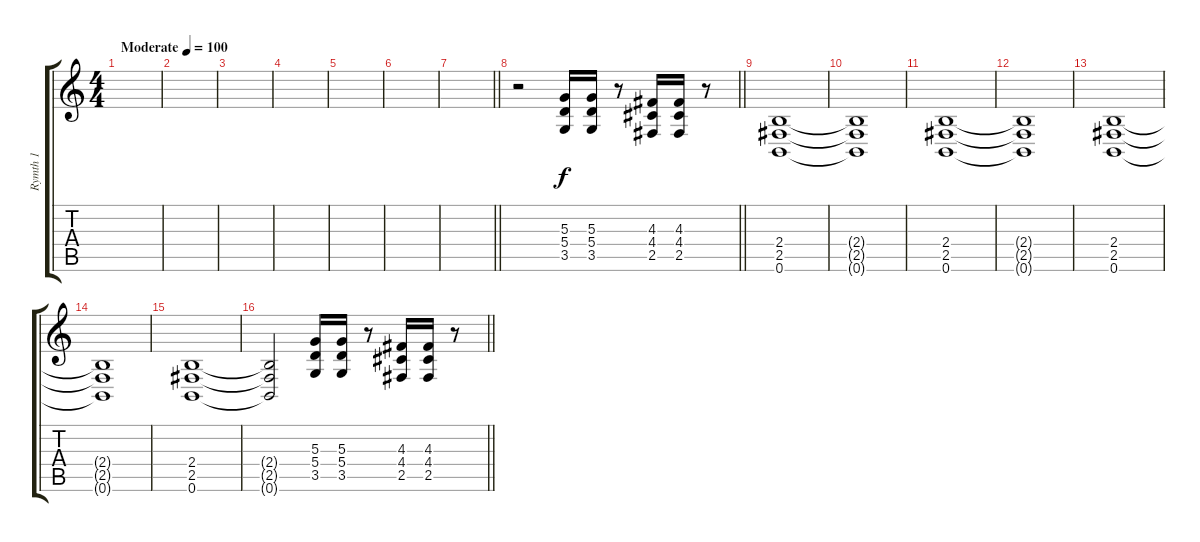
\track ("Rymth 1" "Rymth 1") {instrument overdrivenguitar}
\staff {score tabs}
\tuning (B3 Gb3 D3 A2 E2 B1) {hide}
\ts (4 4)
\tempo (100 "Moderate")
\clef g2
\ks c
|
|
|
|
|
|
\barLineRight lightlight
|
\barLineRight lightlight
r.2 (5.3 5.4 3.5).16 (5.3 5.4 3.5).16 r.8 (4.3 4.4 2.5).16 (4.3 4.4 2.5).16 r.8 |
(2.4 2.5 0.6).1 |
(2.4{t} 2.5{t} 0.6{t}).1 |
(2.4 2.5 0.6).1 |
(2.4{t} 2.5{t} 0.6{t}).1 |
(2.4 2.5 0.6).1 |
(2.4{t} 2.5{t} 0.6{t}).1 |
(2.4 2.5 0.6).1 |
\barLineRight lightlight
(2.4{t} 2.5{t} 0.6{t}).2 (5.3 5.4 3.5).16 (5.3 5.4 3.5).16 r.8 (4.3 4.4 2.5).16 (4.3 4.4 2.5).16 r.8
